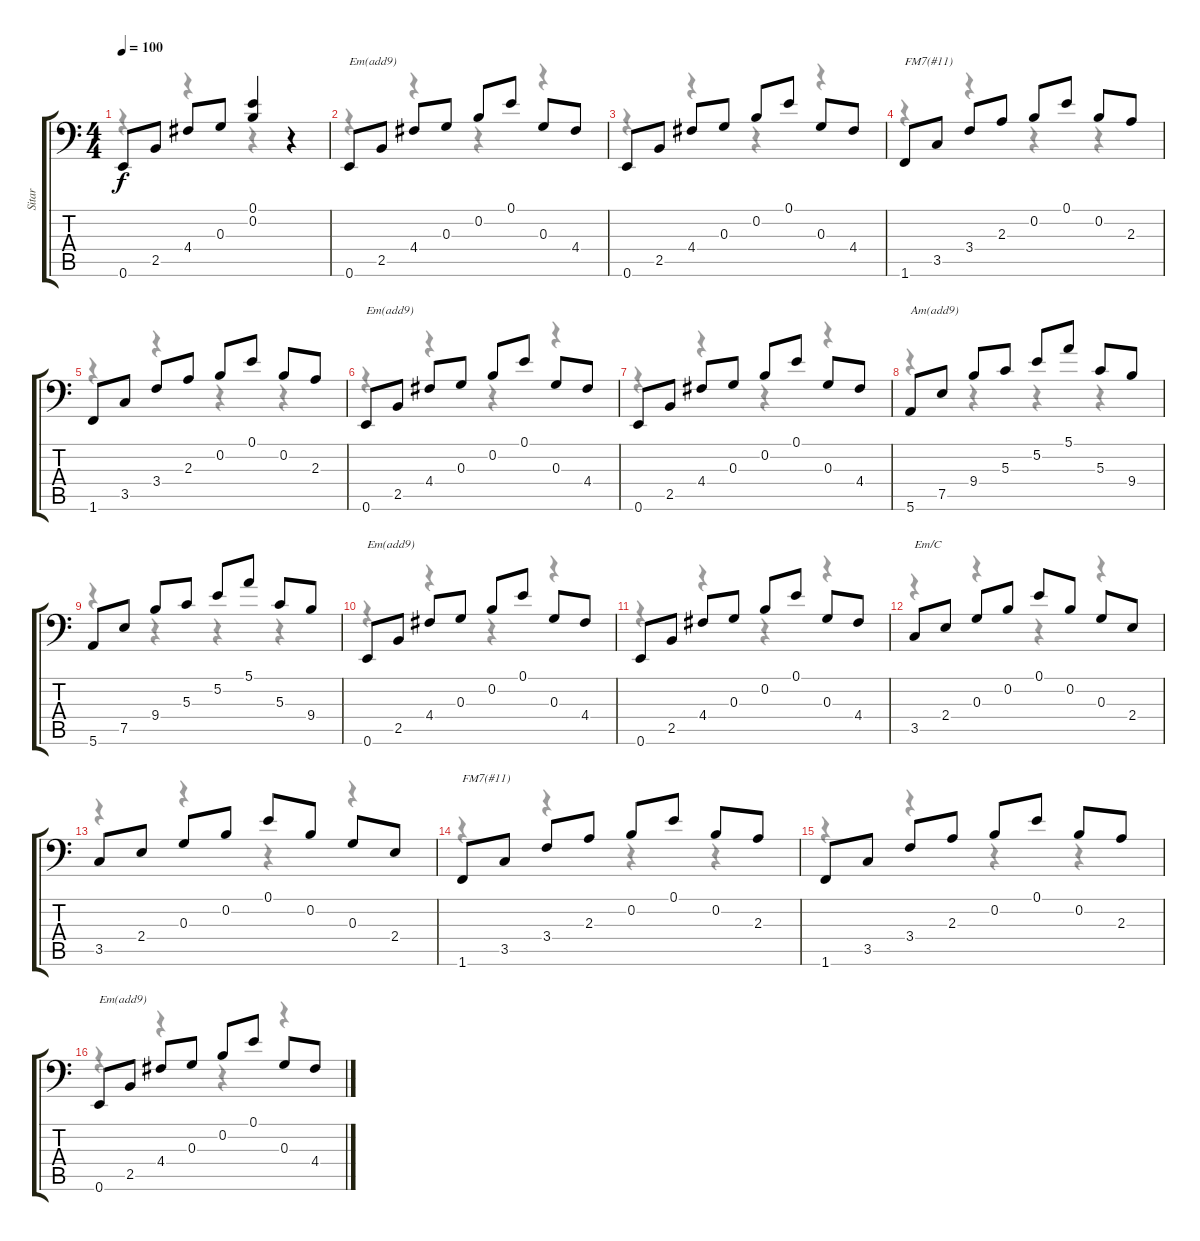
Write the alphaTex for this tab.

\track ("Sitar" "Sitar") {instrument sitar}
\staff {score tabs}
\tuning (E4 B3 G3 D3 A2 E2) {hide}
\voice
\ts (4 4)
\tempo 100
\clef f4
\ks c
0.6.8{dy f} 2.5.8 4.4.8 0.3.8 (0.1 0.2).4 r.4 |
0.6.8{txt "Em(add9)"} 2.5.8 4.4.8 0.3.8 0.2.8 0.1.8 0.3.8 4.4.8 |
0.6.8 2.5.8 4.4.8 0.3.8 0.2.8 0.1.8 0.3.8 4.4.8 |
1.6.8{txt "FM7(#11)"} 3.5.8 3.4.8 2.3.8 0.2.8 0.1.8 0.2.8 2.3.8 |
1.6.8 3.5.8 3.4.8 2.3.8 0.2.8 0.1.8 0.2.8 2.3.8 |
0.6.8{txt "Em(add9)"} 2.5.8 4.4.8 0.3.8 0.2.8 0.1.8 0.3.8 4.4.8 |
0.6.8 2.5.8 4.4.8 0.3.8 0.2.8 0.1.8 0.3.8 4.4.8 |
5.6.8{txt "Am(add9)"} 7.5.8 9.4.8 5.3.8 5.2.8 5.1.8 5.3.8 9.4.8 |
5.6.8 7.5.8 9.4.8 5.3.8 5.2.8 5.1.8 5.3.8 9.4.8 |
0.6.8{txt "Em(add9)"} 2.5.8 4.4.8 0.3.8 0.2.8 0.1.8 0.3.8 4.4.8 |
0.6.8 2.5.8 4.4.8 0.3.8 0.2.8 0.1.8 0.3.8 4.4.8 |
3.5.8{txt "Em/C"} 2.4.8 0.3.8 0.2.8 0.1.8 0.2.8 0.3.8 2.4.8 |
3.5.8 2.4.8 0.3.8 0.2.8 0.1.8 0.2.8 0.3.8 2.4.8 |
1.6.8{txt "FM7(#11)"} 3.5.8 3.4.8 2.3.8 0.2.8 0.1.8 0.2.8 2.3.8 |
1.6.8 3.5.8 3.4.8 2.3.8 0.2.8 0.1.8 0.2.8 2.3.8 |
0.6.8{txt "Em(add9)"} 2.5.8 4.4.8 0.3.8 0.2.8 0.1.8 0.3.8 4.4.8
\voice
\clef f4
\ottava regular
\simile none
\ks c
r.4{dy f} r.4 r.4 r.4 |
r.4 r.4 r.4 r.4 |
r.4 r.4 r.4 r.4 |
r.4 r.4 r.4 r.4 |
r.4 r.4 r.4 r.4 |
r.4 r.4 r.4 r.4 |
r.4 r.4 r.4 r.4 |
r.4 r.4 r.4 r.4 |
r.4 r.4 r.4 r.4 |
r.4 r.4 r.4 r.4 |
r.4 r.4 r.4 r.4 |
r.4 r.4 r.4 r.4 |
r.4 r.4 r.4 r.4 |
r.4 r.4 r.4 r.4 |
r.4 r.4 r.4 r.4 |
r.4 r.4 r.4 r.4
